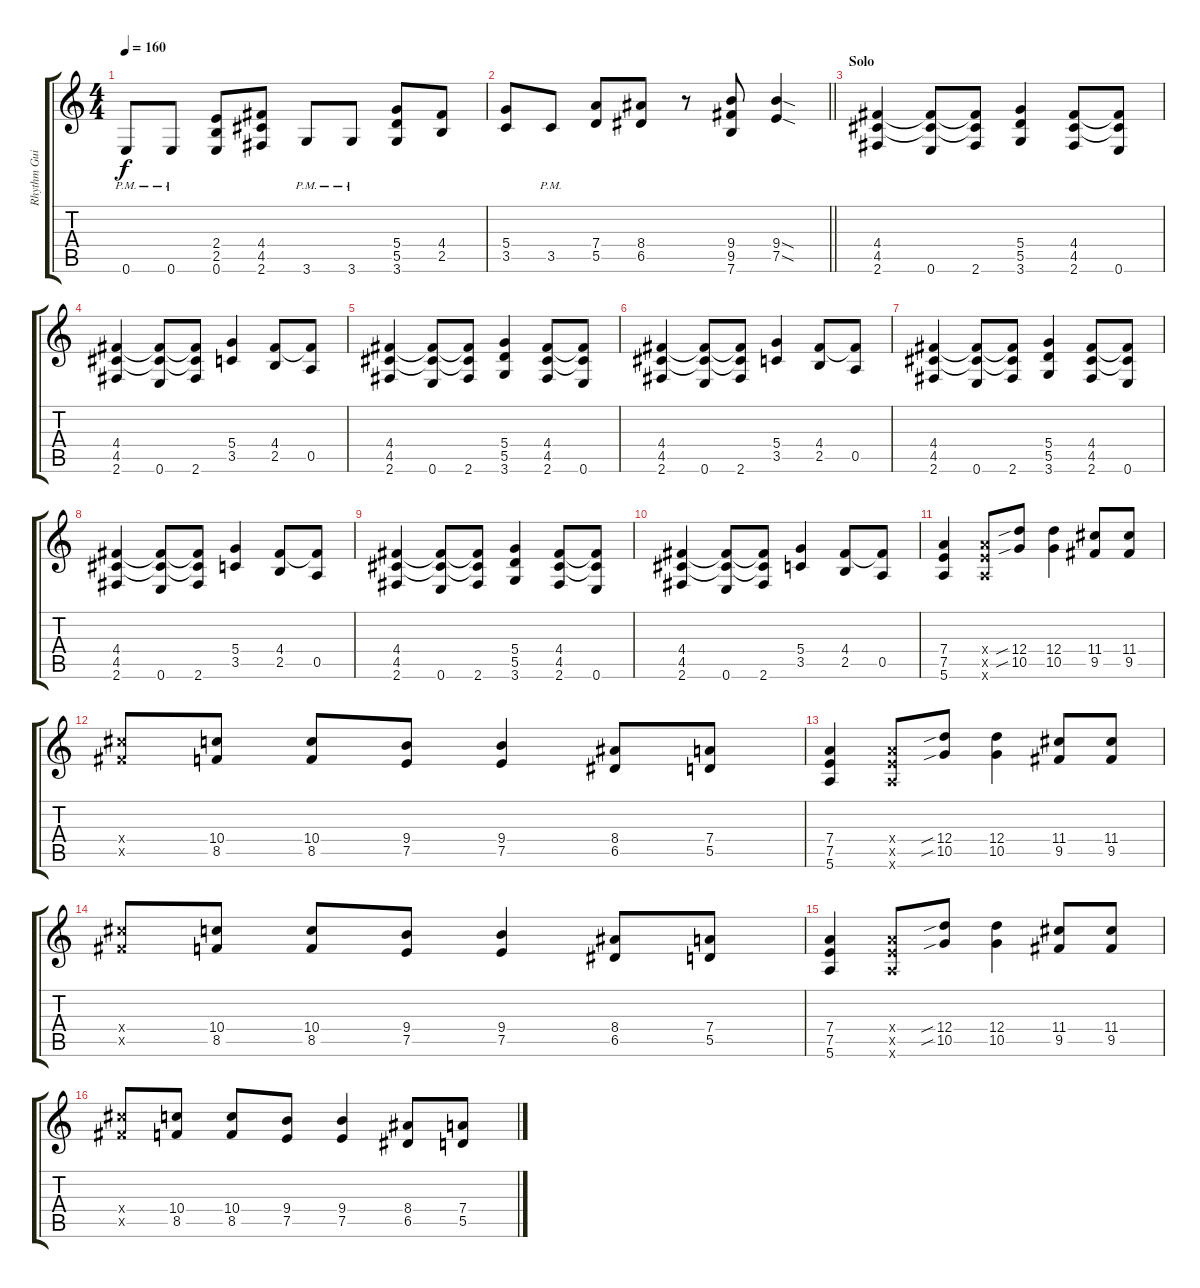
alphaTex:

\track ("Rhythm Guitar (L)" "Rhythm Gui") {instrument distortionguitar}
\staff {score tabs}
\tuning (E4 B3 G3 D3 A2 E2) {hide}
\ts (4 4)
\tempo 160
\clef g2
\ks c
0.6{pm}.8{dy f} 0.6{pm}.8 (2.4 2.5 0.6).8 (4.4 4.5 2.6).8 3.6{pm}.8 3.6{pm}.8 (5.4 5.5 3.6).8 (4.4 2.5).8 |
\barLineRight lightlight
(5.4 3.5).8 3.5{pm}.8 (7.4 5.5).8 (8.4 6.5).8 r.8 (9.4 9.5 7.6).8 (9.4{sod} 7.5{sod}).4 |
\section ("" "Solo")
(4.4 4.5 2.6).4 (4.4{t} 4.5{t} 0.6).8 (4.4{t} 4.5{t} 2.6).8 (5.4 5.5 3.6).4 (4.4 4.5 2.6).8 (4.4{t} 4.5{t} 0.6).8 |
(4.4 4.5 2.6).4 (4.4{t} 4.5{t} 0.6).8 (4.4{t} 4.5{t} 2.6).8 (5.4 3.5).4 (4.4 2.5).8 (4.4{t} 0.5).8 |
(4.4 4.5 2.6).4 (4.4{t} 4.5{t} 0.6).8 (4.4{t} 4.5{t} 2.6).8 (5.4 5.5 3.6).4 (4.4 4.5 2.6).8 (4.4{t} 4.5{t} 0.6).8 |
(4.4 4.5 2.6).4 (4.4{t} 4.5{t} 0.6).8 (4.4{t} 4.5{t} 2.6).8 (5.4 3.5).4 (4.4 2.5).8 (4.4{t} 0.5).8 |
(4.4 4.5 2.6).4 (4.4{t} 4.5{t} 0.6).8 (4.4{t} 4.5{t} 2.6).8 (5.4 5.5 3.6).4 (4.4 4.5 2.6).8 (4.4{t} 4.5{t} 0.6).8 |
(4.4 4.5 2.6).4 (4.4{t} 4.5{t} 0.6).8 (4.4{t} 4.5{t} 2.6).8 (5.4 3.5).4 (4.4 2.5).8 (4.4{t} 0.5).8 |
(4.4 4.5 2.6).4 (4.4{t} 4.5{t} 0.6).8 (4.4{t} 4.5{t} 2.6).8 (5.4 5.5 3.6).4 (4.4 4.5 2.6).8 (4.4{t} 4.5{t} 0.6).8 |
(4.4 4.5 2.6).4 (4.4{t} 4.5{t} 0.6).8 (4.4{t} 4.5{t} 2.6).8 (5.4 3.5).4 (4.4 2.5).8 (4.4{t} 0.5).8 |
(7.4 7.5 5.6).4 (7.4{x} 7.5{x} 5.6{x}).8 (12.4{sib} 10.5{sib}).8 (12.4 10.5).4 (11.4 9.5).8 (11.4 9.5).8 |
(11.4{x} 9.5{x}).8 (10.4 8.5).8 (10.4 8.5).8 (9.4 7.5).8 (9.4 7.5).4 (8.4 6.5).8 (7.4 5.5).8 |
(7.4 7.5 5.6).4 (7.4{x} 7.5{x} 5.6{x}).8 (12.4{sib} 10.5{sib}).8 (12.4 10.5).4 (11.4 9.5).8 (11.4 9.5).8 |
(11.4{x} 9.5{x}).8 (10.4 8.5).8 (10.4 8.5).8 (9.4 7.5).8 (9.4 7.5).4 (8.4 6.5).8 (7.4 5.5).8 |
(7.4 7.5 5.6).4 (7.4{x} 7.5{x} 5.6{x}).8 (12.4{sib} 10.5{sib}).8 (12.4 10.5).4 (11.4 9.5).8 (11.4 9.5).8 |
(11.4{x} 9.5{x}).8 (10.4 8.5).8 (10.4 8.5).8 (9.4 7.5).8 (9.4 7.5).4 (8.4 6.5).8 (7.4 5.5).8
